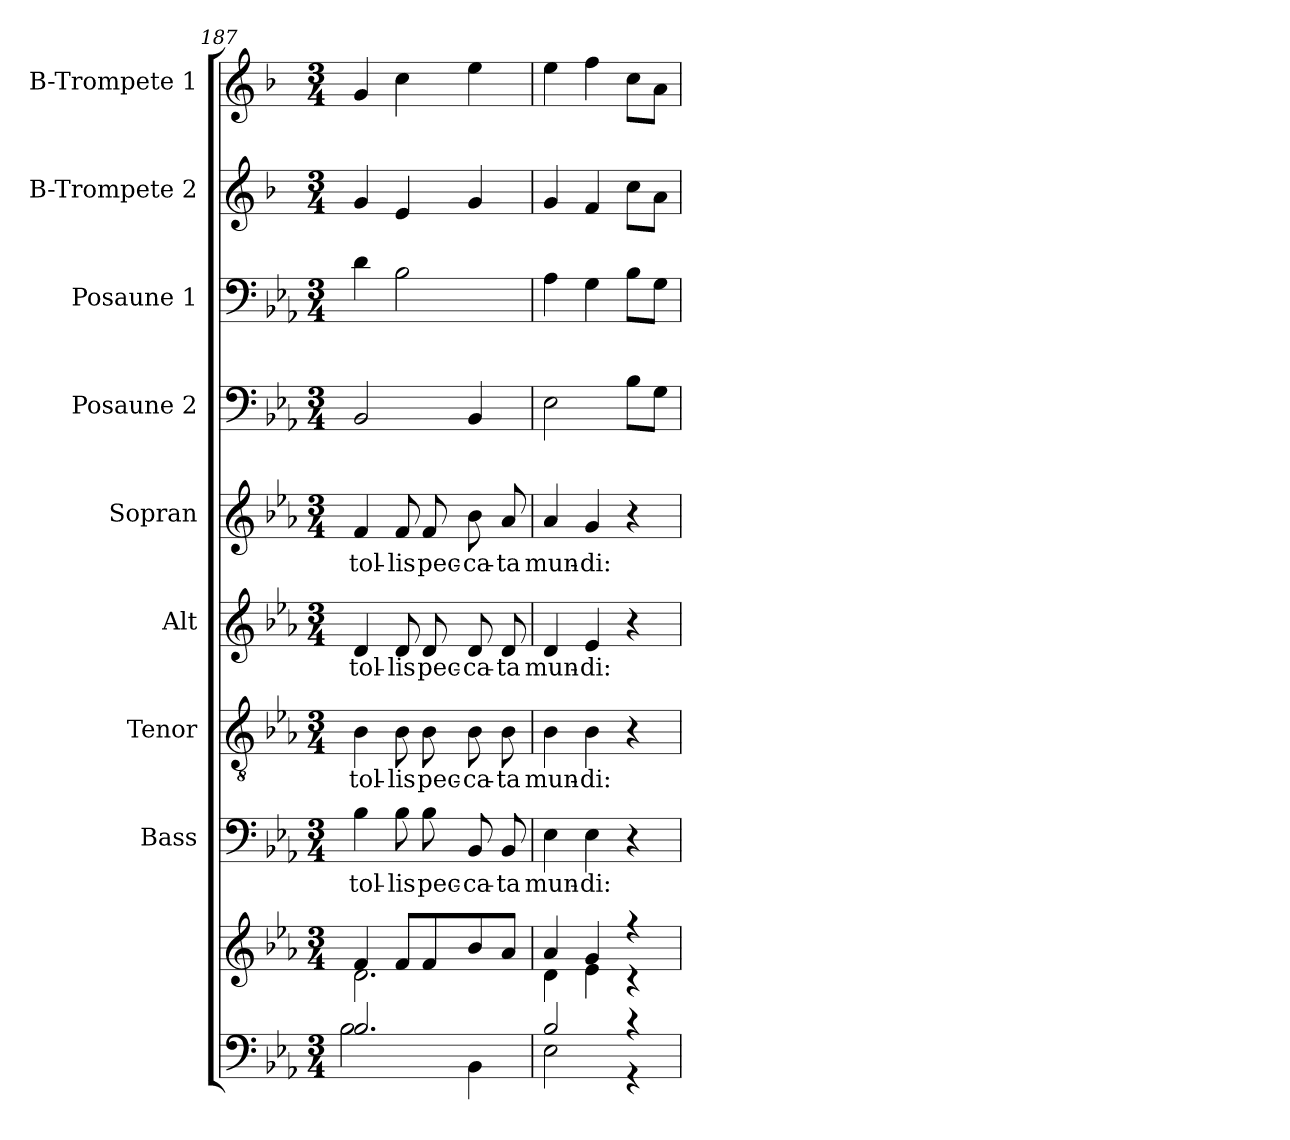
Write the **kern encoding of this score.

**kern	**kern	**kern	**text	**kern	**text	**kern	**text	**kern	**text	**kern	**kern	**kern	**kern
*part9	*part9	*part8	*part8	*part7	*part7	*part6	*part6	*part5	*part5	*part4	*part3	*part2	*part1
*staff10	*staff9	*staff8	*staff8	*staff7	*staff7	*staff6	*staff6	*staff5	*staff5	*staff4	*staff3	*staff2	*staff1
*	*	*I"Bass	*	*I"Tenor	*	*I"Alt	*	*I"Sopran	*	*I"Posaune 2	*I"Posaune 1	*I"B-Trompete 2	*I"B-Trompete 1
*	*	*I'B.	*	*I'T.	*	*I'A.	*	*I'S.	*	*I'Pos. 2	*I'Pos. 1	*I'B Trp. 2	*I'B Trp. 1
*clefF4	*clefG2	*clefF4	*	*clefGv2	*	*clefG2	*	*clefG2	*	*clefF4	*clefF4	*clefG2	*clefG2
*	*	*	*	*	*	*	*	*	*	*	*	*ITrd1c2	*ITrd1c2
*k[b-e-a-]	*k[b-e-a-]	*k[b-e-a-]	*	*k[b-e-a-]	*	*k[b-e-a-]	*	*k[b-e-a-]	*	*k[b-e-a-]	*k[b-e-a-]	*k[b-e-a-]	*k[b-e-a-]
*E-:	*E-:	*E-:	*	*E-:	*	*E-:	*	*E-:	*	*E-:	*E-:	*E-:	*E-:
*M3/4	*M3/4	*M3/4	*	*M3/4	*	*M3/4	*	*M3/4	*	*M3/4	*M3/4	*M3/4	*M3/4
=187	=187	=187	=187	=187	=187	=187	=187	=187	=187	=187	=187	=187	=187
*^	*^	*	*	*	*	*	*	*	*	*	*	*	*
!	!	!	!	!	!LO:LY:b	!	!LO:LY:b	!	!LO:LY:b	!	!LO:LY:b	!	!	!	!
2.B-/	2B-\	4f/	2.d\	4B-\	tol-	4B-\	tol-	4d/	tol-	4f/	tol-	2BB-/	4d\	4f/	4f/
!	!	!	!	!	!LO:LY:b	!	!LO:LY:b	!	!LO:LY:b	!	!LO:LY:b	!	!	!	!
.	.	8f/L	.	8B-\	-lis	8B-\	-lis	8d/	-lis	8f/	-lis	.	2B-\	4d/	4b-\
!	!	!	!	!	!LO:LY:b	!	!LO:LY:b	!	!LO:LY:b	!	!LO:LY:b	!	!	!	!
.	.	8f/	.	8B-\	pec-	8B-\	pec-	8d/	pec-	8f/	pec-	.	.	.	.
!	!	!	!	!	!LO:LY:b	!	!LO:LY:b	!	!LO:LY:b	!	!LO:LY:b	!	!	!	!
.	4BB-\	8b-/	.	8BB-/	-ca-	8B-\	-ca-	8d/	-ca-	8b-\	-ca-	4BB-/	.	4f/	4dd\
!	!	!	!	!	!LO:LY:b	!	!LO:LY:b	!	!LO:LY:b	!	!LO:LY:b	!	!	!	!
.	.	8a-/J	.	8BB-/	-ta	8B-\	-ta	8d/	-ta	8a-/	-ta	.	.	.	.
=188	=188	=188	=188	=188	=188	=188	=188	=188	=188	=188	=188	=188	=188	=188	=188
!	!	!	!	!	!LO:LY:b	!	!LO:LY:b	!	!LO:LY:b	!	!LO:LY:b	!	!	!	!
2B-/	2E-\	4a-/	4d\	4E-\	mun-	4B-\	mun-	4d/	mun-	4a-/	mun-	2E-\	4A-\	4f/	4dd\
!	!	!	!	!	!LO:LY:b	!	!LO:LY:b	!	!LO:LY:b	!	!LO:LY:b	!	!	!	!
.	.	4g/	4e-\	4E-\	-di:	4B-\	-di:	4e-/	-di:	4g/	-di:	.	4G\	4e-/	4ee-\
4r	4r	4r	4r	4r	.	4r	.	4r	.	4r	.	8B-\L	8B-\L	8b-\L	8b-\L
.	.	.	.	.	.	.	.	.	.	.	.	8G\J	8G\J	8g\J	8g\J
*v	*v	*	*	*	*	*	*	*	*	*	*	*	*	*	*
*	*v	*v	*	*	*	*	*	*	*	*	*	*	*	*
=	=	=	=	=	=	=	=	=	=	=	=	=	=
*-	*-	*-	*-	*-	*-	*-	*-	*-	*-	*-	*-	*-	*-
